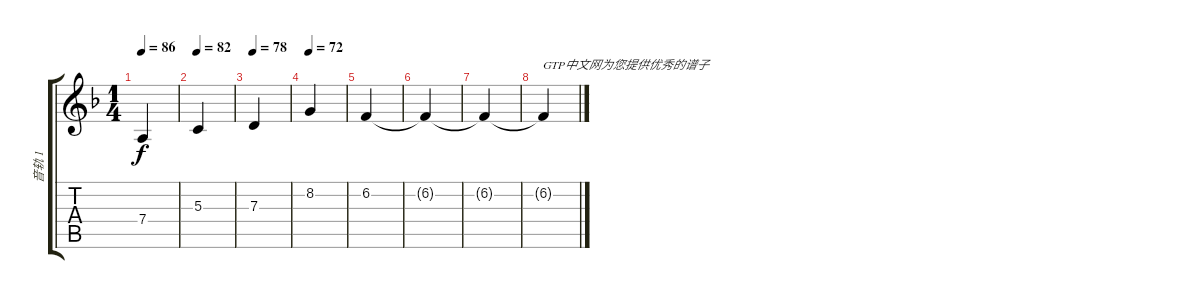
\track ("音轨 1" "音轨 1") {instrument stringensemble1}
\staff {score tabs}
\tuning (E4 B3 G3 D3 A2 E2) {hide}
\ts (1 4)
\tempo 86
\clef g2
\ks f
7.4.4{dy f} |
\tempo 82
5.3.4 |
\tempo 78
7.3.4 |
\tempo 72
8.2.4 |
6.2.4 |
6.2{t}.4 |
6.2{t}.4 |
6.2{t}.4{txt "GTP中文网为您提供优秀的谱子"}
